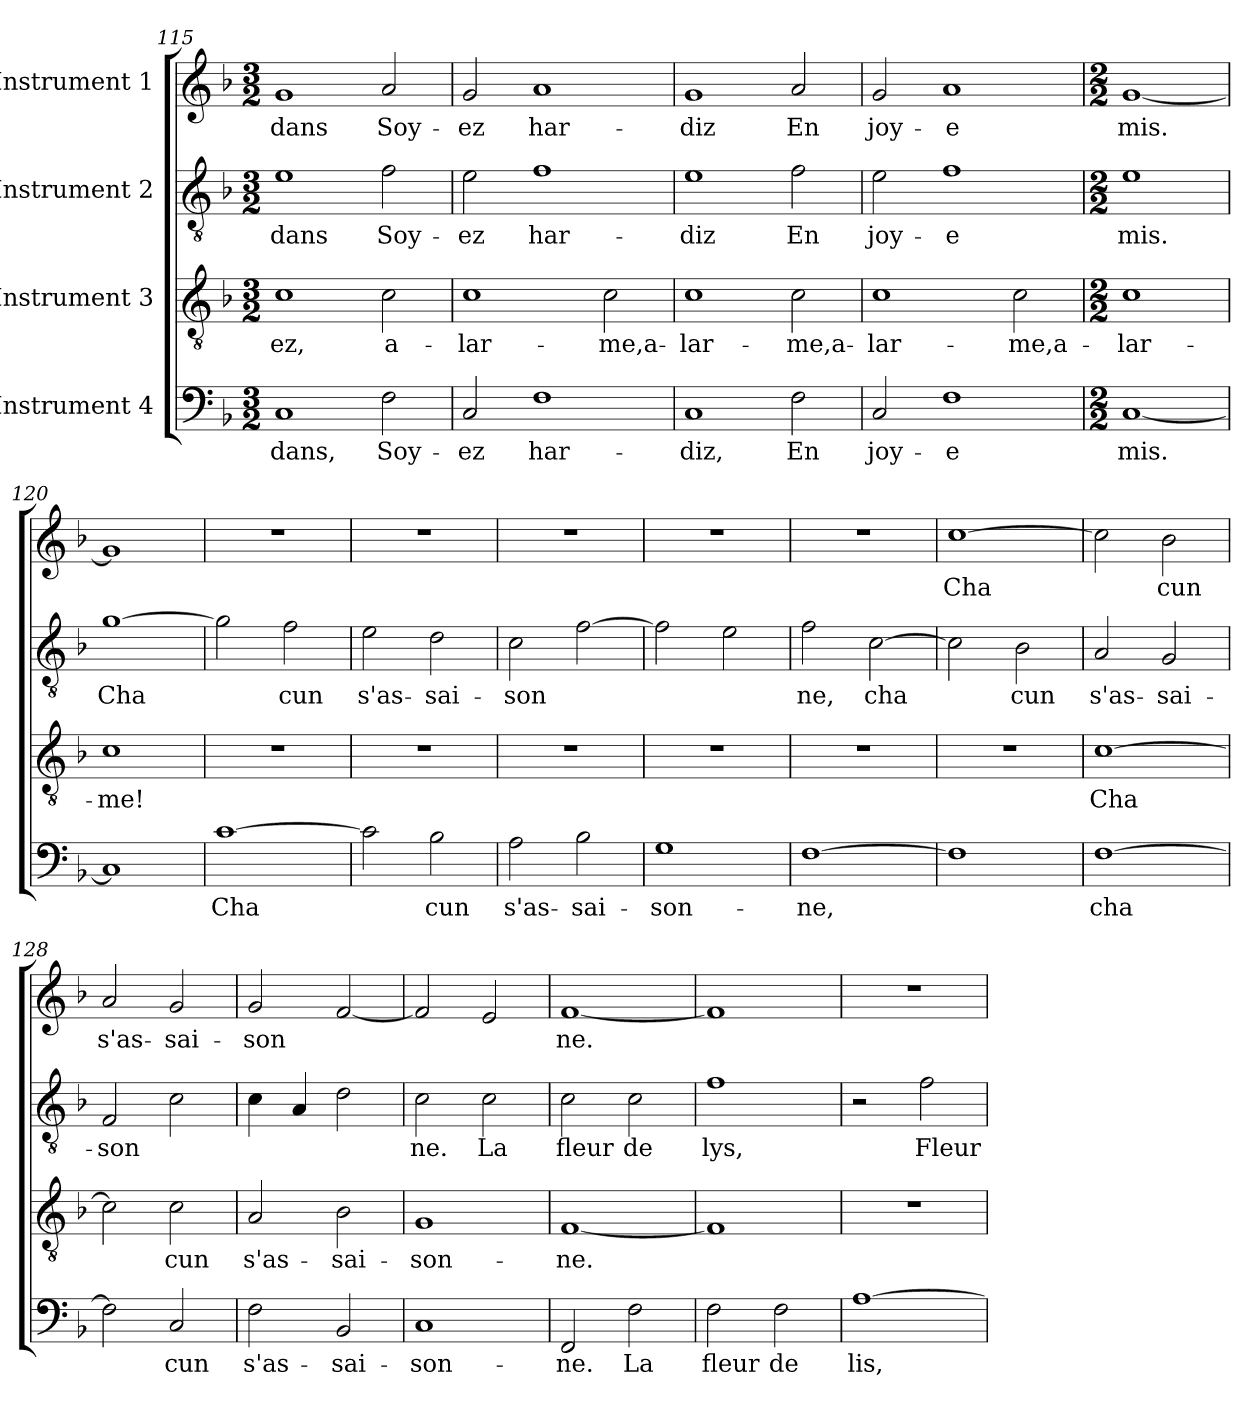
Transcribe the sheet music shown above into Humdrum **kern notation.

**kern	**text	**kern	**text	**kern	**text	**kern	**text
*part4	*part4	*part3	*part3	*part2	*part2	*part1	*part1
*staff4	*staff4	*staff3	*staff3	*staff2	*staff2	*staff1	*staff1
*I"Instrument 4	*	*I"Instrument 3	*	*I"Instrument 2	*	*I"Instrument 1	*
*clefF4	*	*clefGv2	*	*clefGv2	*	*clefG2	*
*k[b-]	*	*k[b-]	*	*k[b-]	*	*k[b-]	*
*F:	*	*F:	*	*F:	*	*F:	*
*M3/2	*	*M3/2	*	*M3/2	*	*M3/2	*
=115	=115	=115	=115	=115	=115	=115	=115
!	!LO:LY:b:cj	!	!LO:LY:b:cj	!	!LO:LY:b:cj	!	!LO:LY:b:cj
1C	-dans,	1c	-ez,	1e	-dans	1g	-dans
!	!LO:LY:b:cj	!	!LO:LY:b:cj	!	!LO:LY:b:cj	!	!LO:LY:b:cj
2F\	Soy-	2c\	a-	2f\	Soy-	2a/	Soy-
=116	=116	=116	=116	=116	=116	=116	=116
!	!LO:LY:b:cj	!	!LO:LY:b:cj	!	!LO:LY:b:cj	!	!LO:LY:b:cj
2C/	-ez	1c	-lar-	2e\	-ez	2g/	-ez
!	!LO:LY:b:cj	!	!	!	!LO:LY:b:cj	!	!LO:LY:b:cj
1F	har-	.	.	1f	har-	1a	har-
!	!	!	!LO:LY:b:cj	!	!	!	!
.	.	2c\	-me,a-	.	.	.	.
=117	=117	=117	=117	=117	=117	=117	=117
!	!LO:LY:b:cj	!	!LO:LY:b:cj	!	!LO:LY:b:cj	!	!LO:LY:b:cj
1C	-diz,	1c	-lar-	1e	-diz	1g	-diz
!	!LO:LY:b:cj	!	!LO:LY:b:cj	!	!LO:LY:b:cj	!	!LO:LY:b:cj
2F\	En	2c\	-me,a-	2f\	En	2a/	En
=118	=118	=118	=118	=118	=118	=118	=118
!	!LO:LY:b:cj	!	!LO:LY:b:cj	!	!LO:LY:b:cj	!	!LO:LY:b:cj
2C/	joy-	1c	-lar-	2e\	joy-	2g/	joy-
!	!LO:LY:b:cj	!	!	!	!LO:LY:b:cj	!	!LO:LY:b:cj
1F	-e	.	.	1f	-e	1a	-e
!	!	!	!LO:LY:b:cj	!	!	!	!
.	.	2c\	-me,a-	.	.	.	.
!!LO:LB:g=z
=119	=119	=119	=119	=119	=119	=119	=119
*M2/2	*	*M2/2	*	*M2/2	*	*M2/2	*
!	!LO:LY:b:cj	!	!LO:LY:b:cj	!	!LO:LY:b:cj	!	!LO:LY:b:cj
[<1C	mis.-	1c	-lar-	1e	mis.	[<1g	mis.-
=120	=120	=120	=120	=120	=120	=120	=120
!	!LO:LY:b:cj	!	!LO:LY:b:cj	!	!LO:LY:b:cj	!	!LO:LY:b:cj
1C]	--	1c	-me!	[>1g	Cha-	1g]	--
=121	=121	=121	=121	=121	=121	=121	=121
!	!LO:LY:b:cj	!	!	!	!LO:LY:b:cj	!	!
[>1c	-Cha-	1r	.	2g\]	--	1r	.
!	!	!	!	!	!LO:LY:b:cj	!	!
.	.	.	.	2f\	-cun	.	.
=122	=122	=122	=122	=122	=122	=122	=122
!	!LO:LY:b:cj	!	!	!	!LO:LY:b:cj	!	!
2c\]	--	1r	.	2e\	s'as-	1r	.
!	!LO:LY:b:cj	!	!	!	!LO:LY:b:cj	!	!
2B-\	-cun	.	.	2d\	-sai-	.	.
=123	=123	=123	=123	=123	=123	=123	=123
!	!LO:LY:b:cj	!	!	!	!LO:LY:b:cj	!	!
2A\	s'as-	1r	.	2c\	-son-	1r	.
!	!LO:LY:b:cj	!	!	!	!LO:LY:b:cj	!	!
2B-\	-sai-	.	.	[>2f\	--	.	.
=124	=124	=124	=124	=124	=124	=124	=124
!	!LO:LY:b:cj	!	!	!	!LO:LY:b:cj	!	!
1G	-son-	1r	.	2f\]	--	1r	.
!	!	!	!	!	!LO:LY:b:cj	!	!
.	.	.	.	2e\	--	.	.
=125	=125	=125	=125	=125	=125	=125	=125
!	!LO:LY:b:cj	!	!	!	!LO:LY:b:cj	!	!
[>1F	-ne,-	1r	.	2f\	-ne,	1r	.
!	!	!	!	!	!LO:LY:b:cj	!	!
.	.	.	.	[>2c\	cha-	.	.
=126	=126	=126	=126	=126	=126	=126	=126
!	!LO:LY:b:cj	!	!	!	!LO:LY:b:cj	!	!LO:LY:b:cj
1F]	--	1r	.	2c\]	--	[>1cc	-Cha-
!	!	!	!	!	!LO:LY:b:cj	!	!
.	.	.	.	2B-\	-cun	.	.
=127	=127	=127	=127	=127	=127	=127	=127
!	!LO:LY:b:cj	!	!LO:LY:b:cj	!	!LO:LY:b:cj	!	!LO:LY:b:cj
[>1F	-cha-	[>1c	Cha-	2A/	s'as-	2cc\]	--
!	!	!	!	!	!LO:LY:b:cj	!	!LO:LY:b:cj
.	.	.	.	2G/	-sai-	2b-\	-cun
=128	=128	=128	=128	=128	=128	=128	=128
!	!LO:LY:b:cj	!	!LO:LY:b:cj	!	!LO:LY:b:cj	!	!LO:LY:b:cj
2F\]	--	2c\]	--	2F/	-son-	2a/	s'as-
!	!LO:LY:b:cj	!	!LO:LY:b:cj	!	!LO:LY:b:cj	!	!LO:LY:b:cj
2C/	-cun	2c\	-cun	2c\	--	2g/	-sai-
!!LO:PB:g=z
=129	=129	=129	=129	=129	=129	=129	=129
!	!LO:LY:b:cj	!	!LO:LY:b:cj	!	!LO:LY:b:cj	!	!LO:LY:b:cj
2F\	s'as-	2A/	s'as-	4c\	--	2g/	-son-
!	!	!	!	!	!LO:LY:b:cj	!	!
.	.	.	.	4A/	--	.	.
!	!LO:LY:b:cj	!	!LO:LY:b:cj	!	!LO:LY:b:cj	!	!LO:LY:b:cj
2BB-/	-sai-	2B-\	-sai-	2d\	--	[<2f/	--
=130	=130	=130	=130	=130	=130	=130	=130
!	!LO:LY:b:cj	!	!LO:LY:b:cj	!	!LO:LY:b:cj	!	!LO:LY:b:cj
1C	-son-	1G	-son-	2c\	-ne.	2f/]	--
!	!	!	!	!	!LO:LY:b:cj	!	!LO:LY:b:cj
.	.	.	.	2c\	La	2e/	--
=131	=131	=131	=131	=131	=131	=131	=131
!	!LO:LY:b:cj	!	!LO:LY:b:cj	!	!LO:LY:b:cj	!	!LO:LY:b:cj
2FF/	-ne.	[<1F	-ne.-	2c\	fleur	[<1f	-ne.-
!	!LO:LY:b:cj	!	!	!	!LO:LY:b:cj	!	!
2F\	La	.	.	2c\	de	.	.
=132	=132	=132	=132	=132	=132	=132	=132
!	!LO:LY:b:cj	!	!LO:LY:b:cj	!	!LO:LY:b:cj	!	!LO:LY:b:cj
2F\	fleur	1F]	--	1f	lys,	1f]	--
!	!LO:LY:b:cj	!	!	!	!	!	!
2F\	de	.	.	.	.	.	.
=133	=133	=133	=133	=133	=133	=133	=133
!	!LO:LY:b:cj	!	!	!	!	!	!
[>1A	lis,-	1r	.	2r	.	1r	.
!	!	!	!	!	!LO:LY:b:cj	!	!
.	.	.	.	2f\	Fleur	.	.
=	=	=	=	=	=	=	=
*-	*-	*-	*-	*-	*-	*-	*-
